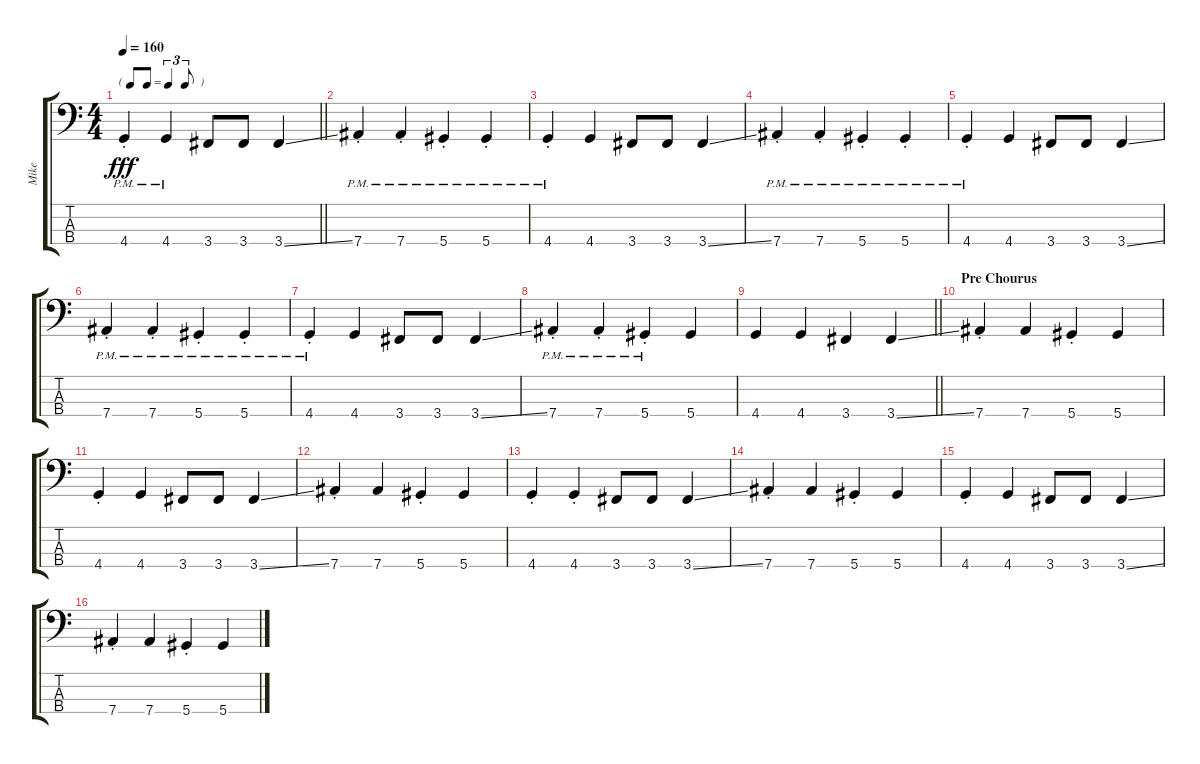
\track ("Mike " "Mike ") {instrument electricbasspick}
\staff {score tabs}
\tuning (Gb2 Db2 Ab1 Eb1) {hide}
\ts (4 4)
\tf triplet8th
\tempo 160
\clef f4
\barLineRight lightlight
\ks c
4.4{pm st}.4{dy fff} 4.4{pm}.4 3.4.8 3.4.8 3.4{ss}.4 |
7.4{pm st}.4 7.4{pm st}.4 5.4{pm st}.4 5.4{pm st}.4 |
4.4{pm st}.4 4.4.4 3.4.8 3.4.8 3.4{ss}.4 |
7.4{pm st}.4 7.4{pm st}.4 5.4{pm st}.4 5.4{pm st}.4 |
4.4{pm st}.4 4.4.4 3.4.8 3.4.8 3.4{ss}.4 |
7.4{pm st}.4 7.4{pm st}.4 5.4{pm st}.4 5.4{pm st}.4 |
4.4{pm st}.4 4.4.4 3.4.8 3.4.8 3.4{ss}.4 |
7.4{pm st}.4 7.4{pm st}.4 5.4{pm st}.4 5.4.4 |
\barLineRight lightlight
4.4.4 4.4.4 3.4.4 3.4{ss}.4 |
\section ("" "Pre Chourus")
7.4{st}.4 7.4.4 5.4{st}.4 5.4.4 |
4.4{st}.4 4.4.4 3.4.8 3.4.8 3.4{ss}.4 |
7.4{st}.4 7.4.4 5.4{st}.4 5.4.4 |
4.4{st}.4 4.4{st}.4 3.4.8 3.4.8 3.4{ss}.4 |
7.4{st}.4 7.4.4 5.4{st}.4 5.4.4 |
4.4{st}.4 4.4.4 3.4.8 3.4.8 3.4{ss}.4 |
7.4{st}.4 7.4.4 5.4{st}.4 5.4.4
